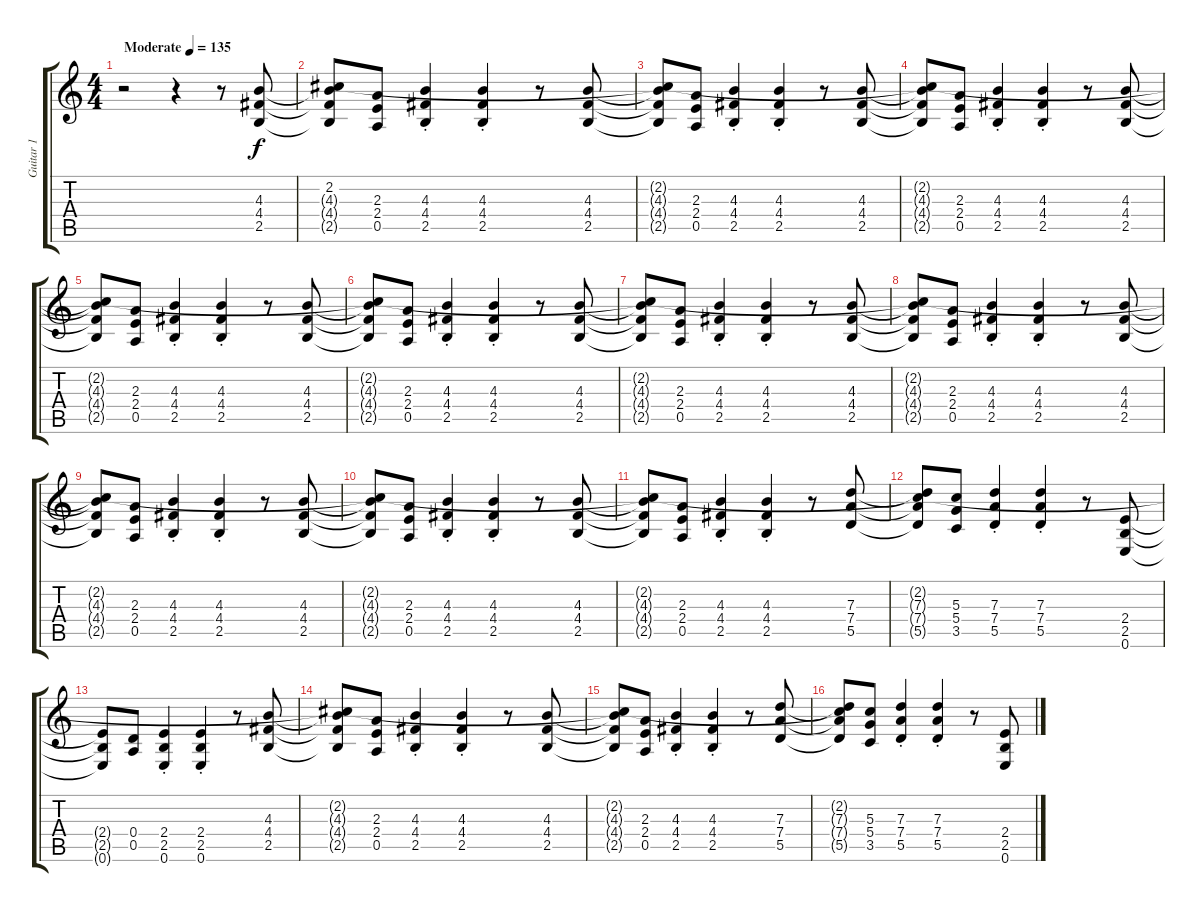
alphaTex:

\track ("Guitar 1" "Guitar 1") {instrument overdrivenguitar}
\staff {score tabs}
\tuning (E4 B3 G3 D3 A2 E2) {hide}
\ts (4 4)
\tempo (135 "Moderate")
\clef g2
\ks c
r.2{dy f instrument overdrivenguitar} r.4 r.8 (4.3 4.4 2.5).8 |
(2.2 4.3{t} 4.4{t} 2.5{t}).8 (2.3 2.4 0.5).8 (4.3{st} 4.4{st} 2.5{st}).4 (4.3{st} 4.4{st} 2.5{st}).4 r.8 (4.3 4.4 2.5).8 |
(2.2{t} 4.3{t} 4.4{t} 2.5{t}).8 (2.3 2.4 0.5).8 (4.3{st} 4.4{st} 2.5{st}).4 (4.3{st} 4.4{st} 2.5{st}).4 r.8 (4.3 4.4 2.5).8 |
(2.2{t} 4.3{t} 4.4{t} 2.5{t}).8 (2.3 2.4 0.5).8 (4.3{st} 4.4{st} 2.5{st}).4 (4.3{st} 4.4{st} 2.5{st}).4 r.8 (4.3 4.4 2.5).8 |
(2.2{t} 4.3{t} 4.4{t} 2.5{t}).8 (2.3 2.4 0.5).8 (4.3{st} 4.4{st} 2.5{st}).4 (4.3{st} 4.4{st} 2.5{st}).4 r.8 (4.3 4.4 2.5).8 |
(2.2{t} 4.3{t} 4.4{t} 2.5{t}).8 (2.3 2.4 0.5).8 (4.3{st} 4.4{st} 2.5{st}).4 (4.3{st} 4.4{st} 2.5{st}).4 r.8 (4.3 4.4 2.5).8 |
(2.2{t} 4.3{t} 4.4{t} 2.5{t}).8 (2.3 2.4 0.5).8 (4.3{st} 4.4{st} 2.5{st}).4 (4.3{st} 4.4{st} 2.5{st}).4 r.8 (4.3 4.4 2.5).8 |
(2.2{t} 4.3{t} 4.4{t} 2.5{t}).8 (2.3 2.4 0.5).8 (4.3{st} 4.4{st} 2.5{st}).4 (4.3{st} 4.4{st} 2.5{st}).4 r.8 (4.3 4.4 2.5).8 |
(2.2{t} 4.3{t} 4.4{t} 2.5{t}).8 (2.3 2.4 0.5).8 (4.3{st} 4.4{st} 2.5{st}).4 (4.3{st} 4.4{st} 2.5{st}).4 r.8 (4.3 4.4 2.5).8 |
(2.2{t} 4.3{t} 4.4{t} 2.5{t}).8 (2.3 2.4 0.5).8 (4.3{st} 4.4{st} 2.5{st}).4 (4.3{st} 4.4{st} 2.5{st}).4 r.8 (4.3 4.4 2.5).8 |
(2.2{t} 4.3{t} 4.4{t} 2.5{t}).8 (2.3 2.4 0.5).8 (4.3{st} 4.4{st} 2.5{st}).4 (4.3{st} 4.4{st} 2.5{st}).4 r.8 (7.3 7.4 5.5).8 |
(2.2{t} 7.3{t} 7.4{t} 5.5{t}).8 (5.3 5.4 3.5).8 (7.3{st} 7.4{st} 5.5{st}).4 (7.3{st} 7.4{st} 5.5{st}).4 r.8 (2.4 2.5 0.6).8 |
(2.4{t} 2.5{t} 0.6{t}).8 (0.4 0.5).8 (2.4{st} 2.5{st} 0.6{st}).4 (2.4{st} 2.5{st} 0.6{st}).4 r.8 (4.3 4.4 2.5).8 |
(2.2{t} 4.3{t} 4.4{t} 2.5{t}).8 (2.3 2.4 0.5).8 (4.3{st} 4.4{st} 2.5{st}).4 (4.3{st} 4.4{st} 2.5{st}).4 r.8 (4.3 4.4 2.5).8 |
(2.2{t} 4.3{t} 4.4{t} 2.5{t}).8 (2.3 2.4 0.5).8 (4.3{st} 4.4{st} 2.5{st}).4 (4.3{st} 4.4{st} 2.5{st}).4 r.8 (7.3 7.4 5.5).8 |
(2.2{t} 7.3{t} 7.4{t} 5.5{t}).8 (5.3 5.4 3.5).8 (7.3{st} 7.4{st} 5.5{st}).4 (7.3{st} 7.4{st} 5.5{st}).4 r.8 (2.4 2.5 0.6).8
